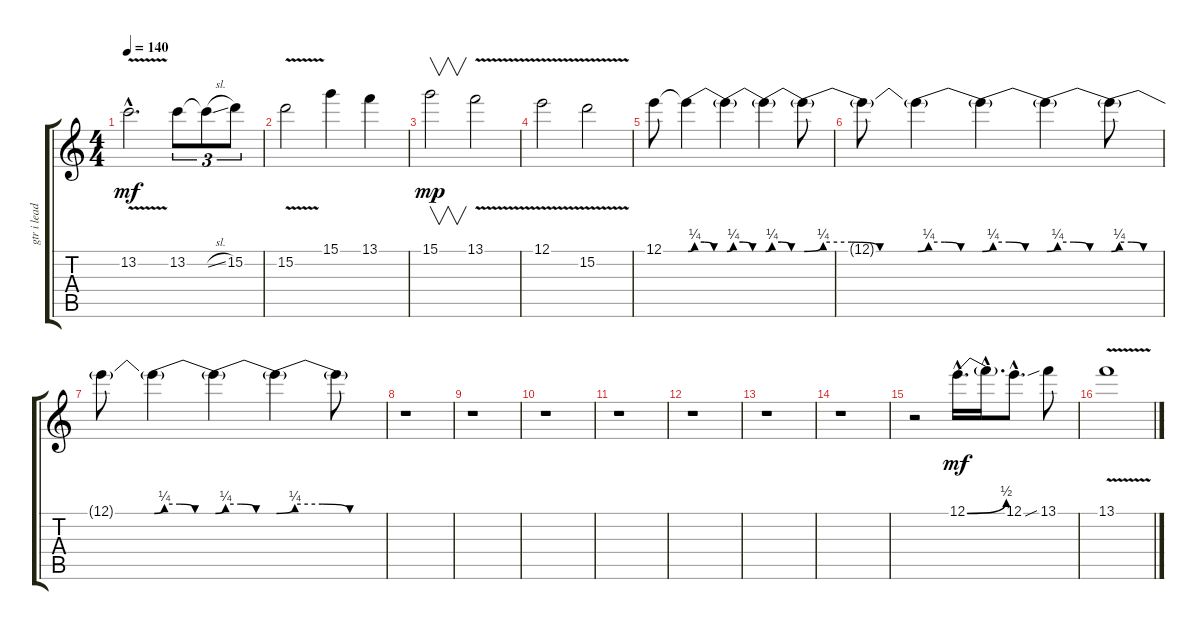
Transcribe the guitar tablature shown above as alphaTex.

\track ("gtr i lead" "gtr i lead") {instrument overdrivenguitar}
\staff {score tabs}
\tuning (E4 B3 G3 D3 A2 E2) {hide}
\ts (4 4)
\tempo 140
\clef g2
\ks c
13.2{v hac}.2{d dy mf} 13.2.8{tu (3 2)} 13.2{sl t}.8{tu (3 2)} 15.2.8{tu (3 2)} |
15.2{v}.2 15.1.4 13.1.4 |
15.1.2{v dy mp} 13.1{v}.2 |
12.1{v}.2 15.2{v}.2 |
12.1.8 12.1{be (custom 0 0 10 1 25 1 40 0 60 0) t}.4 12.1{be (custom 0 0 10 1 25 1 40 0 60 0) t}.4 12.1{be (custom 0 0 10 1 25 1 40 0 60 0) t}.4 12.1{be (custom 0 0 10 1 25 1 40 0 60 0) t}.8 |
12.1{t}.8 12.1{be (custom 0 0 10 1 25 1 40 0 60 0) t}.4 12.1{be (custom 0 0 10 1 25 1 40 0 60 0) t}.4 12.1{be (custom 0 0 10 1 25 1 40 0 60 0) t}.4 12.1{be (custom 0 0 10 1 25 1 40 0 60 0) t}.8 |
12.1{t}.8 12.1{be (custom 0 0 10 1 25 1 40 0 60 0) t}.4 12.1{be (custom 0 0 10 1 25 1 40 0 60 0) t}.4 12.1{be (custom 0 0 10 1 25 1 40 0 60 0) t}.4 12.1{t}.8 |
r.1 |
r.1 |
r.1 |
r.1 |
r.1 |
r.1 |
r.1 |
r.2 12.1{be (bend 0 0 60 2) hac}.16{d dy mf} 12.1{hac t}.16{d} 12.1{hac}.8{d} 13.1{sib}.8 |
13.1{v}.1
